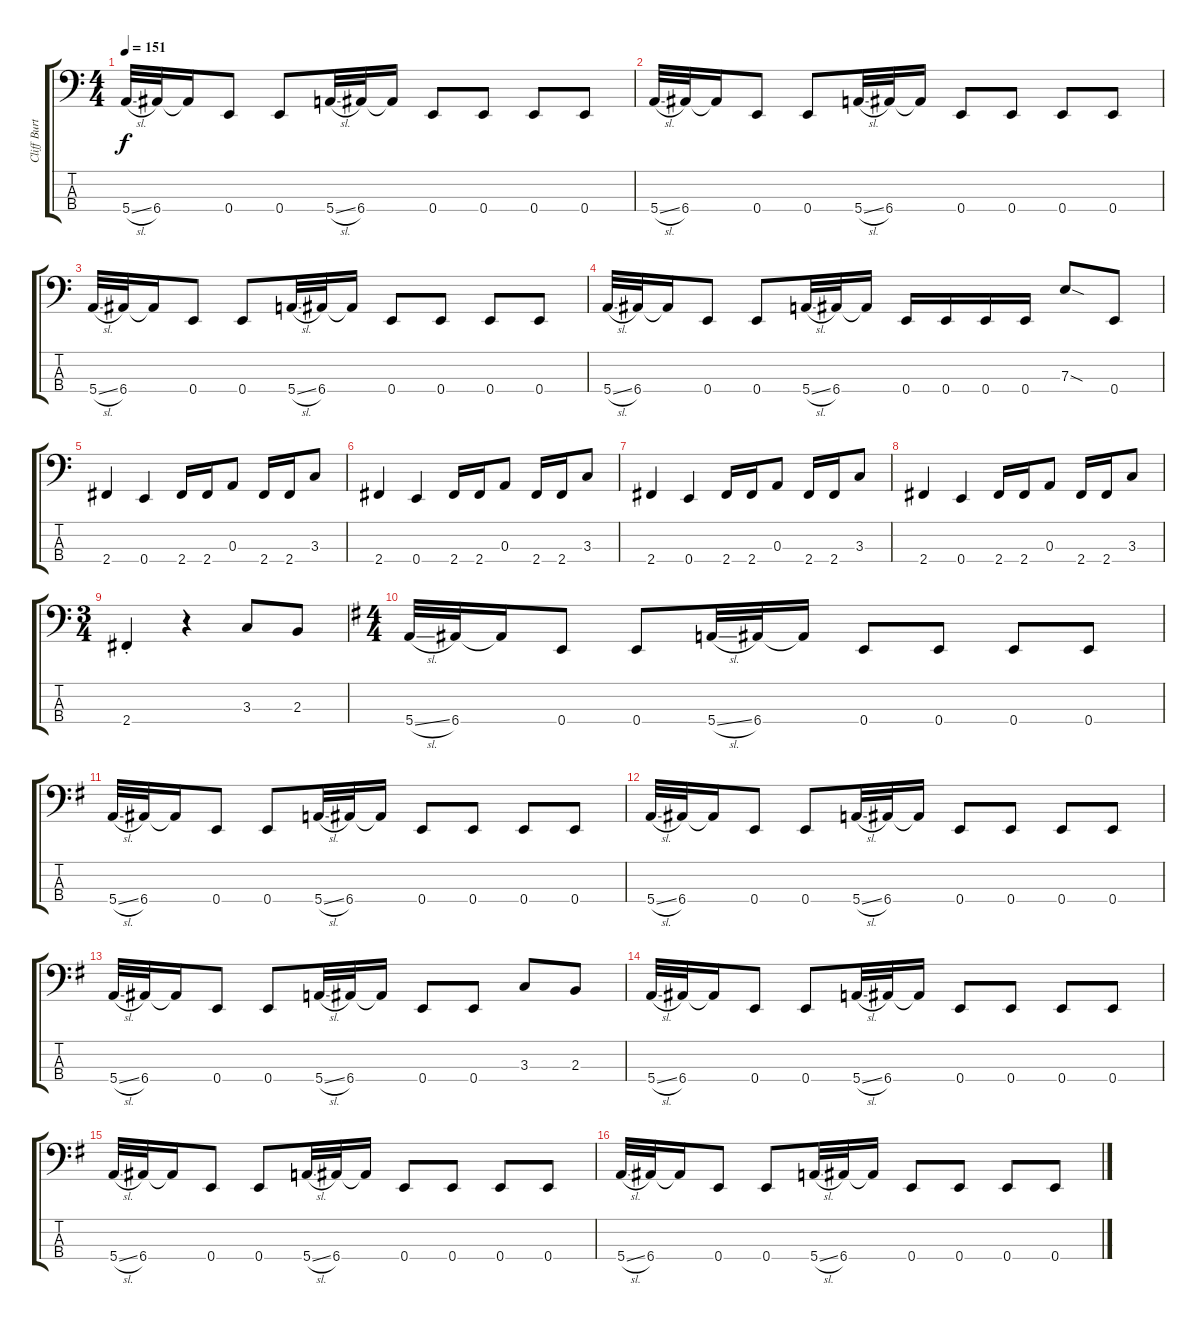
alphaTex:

\track ("Cliff Burton" "Cliff Burt") {instrument electricbassfinger}
\staff {score tabs}
\tuning (G2 D2 A1 E1) {hide}
\ts (4 4)
\tempo 151
\clef f4
\ks c
5.4{sl}.32{dy f} 6.4.32 6.4{t}.16 0.4.8 0.4.8 5.4{sl}.32 6.4.32 6.4{t}.16 0.4.8 0.4.8 0.4.8 0.4.8 |
5.4{sl}.32 6.4.32 6.4{t}.16 0.4.8 0.4.8 5.4{sl}.32 6.4.32 6.4{t}.16 0.4.8 0.4.8 0.4.8 0.4.8 |
5.4{sl}.32 6.4.32 6.4{t}.16 0.4.8 0.4.8 5.4{sl}.32 6.4.32 6.4{t}.16 0.4.8 0.4.8 0.4.8 0.4.8 |
5.4{sl}.32 6.4.32 6.4{t}.16 0.4.8 0.4.8 5.4{sl}.32 6.4.32 6.4{t}.16 0.4.16 0.4.16 0.4.16 0.4.16 7.3{sod}.8 0.4.8 |
2.4.4 0.4.4 2.4.16 2.4.16 0.3.8 2.4.16 2.4.16 3.3.8 |
2.4.4 0.4.4 2.4.16 2.4.16 0.3.8 2.4.16 2.4.16 3.3.8 |
2.4.4 0.4.4 2.4.16 2.4.16 0.3.8 2.4.16 2.4.16 3.3.8 |
2.4.4 0.4.4 2.4.16 2.4.16 0.3.8 2.4.16 2.4.16 3.3.8 |
\ts (3 4)
2.4{st}.4 r.4 3.3.8 2.3.8 |
\ts (4 4)
\ks g
5.4{sl}.32 6.4.32 6.4{t}.16 0.4.8 0.4.8 5.4{sl}.32 6.4.32 6.4{t}.16 0.4.8 0.4.8 0.4.8 0.4.8 |
5.4{sl}.32 6.4.32 6.4{t}.16 0.4.8 0.4.8 5.4{sl}.32 6.4.32 6.4{t}.16 0.4.8 0.4.8 0.4.8 0.4.8 |
5.4{sl}.32 6.4.32 6.4{t}.16 0.4.8 0.4.8 5.4{sl}.32 6.4.32 6.4{t}.16 0.4.8 0.4.8 0.4.8 0.4.8 |
5.4{sl}.32 6.4.32 6.4{t}.16 0.4.8 0.4.8 5.4{sl}.32 6.4.32 6.4{t}.16 0.4.8 0.4.8 3.3.8 2.3.8 |
5.4{sl}.32 6.4.32 6.4{t}.16 0.4.8 0.4.8 5.4{sl}.32 6.4.32 6.4{t}.16 0.4.8 0.4.8 0.4.8 0.4.8 |
5.4{sl}.32 6.4.32 6.4{t}.16 0.4.8 0.4.8 5.4{sl}.32 6.4.32 6.4{t}.16 0.4.8 0.4.8 0.4.8 0.4.8 |
5.4{sl}.32 6.4.32 6.4{t}.16 0.4.8 0.4.8 5.4{sl}.32 6.4.32 6.4{t}.16 0.4.8 0.4.8 0.4.8 0.4.8
